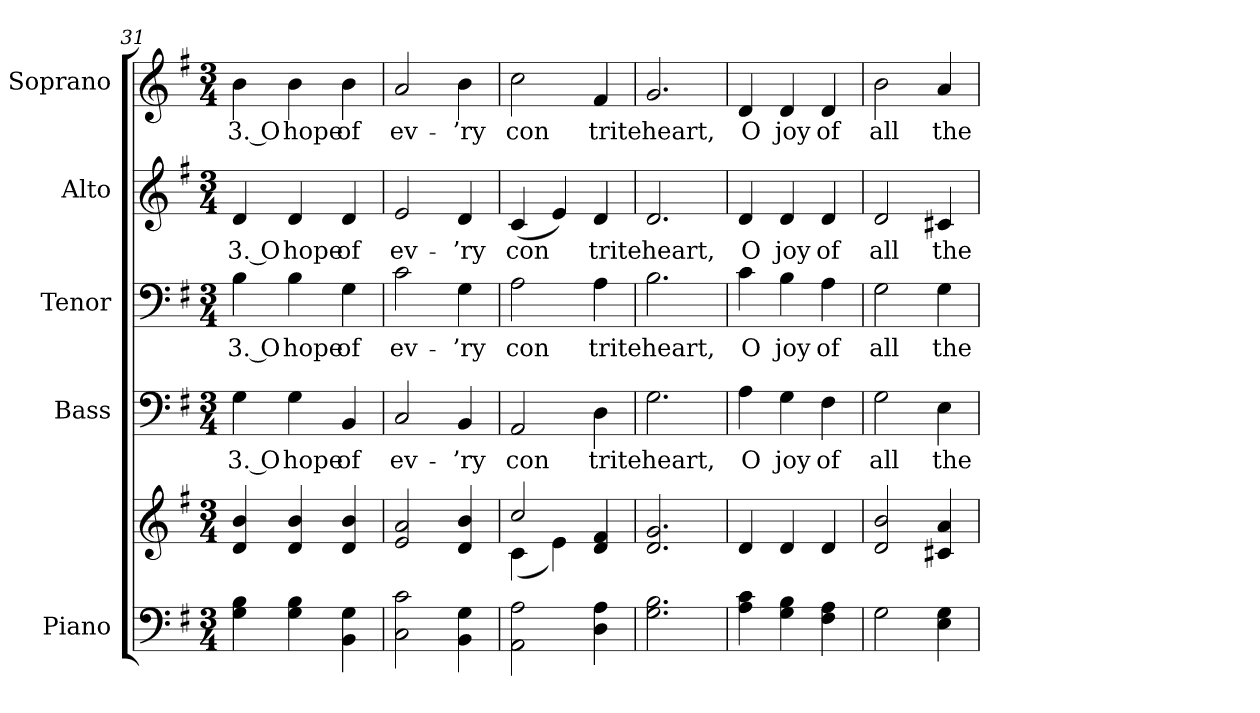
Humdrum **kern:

**kern	**kern	**kern	**text	**kern	**text	**kern	**text	**kern	**text
*part5	*part5	*part4	*part4	*part3	*part3	*part2	*part2	*part1	*part1
*staff6	*staff5	*staff4	*staff4	*staff3	*staff3	*staff2	*staff2	*staff1	*staff1
*I"Piano	*	*I"Bass	*	*I"Tenor	*	*I"Alto	*	*I"Soprano	*
*I'Pno.	*	*I'B.	*	*I'T.	*	*I'A.	*	*I'S.	*
*clefF4	*clefG2	*clefF4	*	*clefF4	*	*clefG2	*	*clefG2	*
*k[f#]	*k[f#]	*k[f#]	*	*k[f#]	*	*k[f#]	*	*k[f#]	*
*G:	*G:	*G:	*	*G:	*	*G:	*	*G:	*
*M3/4	*M3/4	*M3/4	*	*M3/4	*	*M3/4	*	*M3/4	*
=31	=31	=31	=31	=31	=31	=31	=31	=31	=31
!	!	!	!LO:LY:b:color=#000000	!	!	!	!	!	!
!	!	!	!	!	!LO:LY:b:color=#000000	!	!	!	!
!	!	!	!	!	!	!	!LO:LY:b:color=#000000	!	!
!	!	!	!	!	!	!	!	!	!LO:LY:b:color=#000000
4Gi\ 4Bi	4di/ 4bi	4Gi\	3. O	4Bi\	3. O	4di/	3. O	4bi\	3. O
!	!	!	!LO:LY:b:color=#000000	!	!	!	!	!	!
!	!	!	!	!	!LO:LY:b:color=#000000	!	!	!	!
!	!	!	!	!	!	!	!LO:LY:b:color=#000000	!	!
!	!	!	!	!	!	!	!	!	!LO:LY:b:color=#000000
4Gi\ 4Bi	4di/ 4bi	4Gi\	hope	4Bi\	hope	4di/	hope	4bi\	hope
!	!	!	!LO:LY:b:color=#000000	!	!	!	!	!	!
!	!	!	!	!	!LO:LY:b:color=#000000	!	!	!	!
!	!	!	!	!	!	!	!LO:LY:b:color=#000000	!	!
!	!	!	!	!	!	!	!	!	!LO:LY:b:color=#000000
4BBi\ 4Gi	4di/ 4bi	4BBi/	of	4Gi\	of	4di/	of	4bi\	of
=32	=32	=32	=32	=32	=32	=32	=32	=32	=32
!	!	!	!LO:LY:b:color=#000000	!	!	!	!	!	!
!	!	!	!	!	!LO:LY:b:color=#000000	!	!	!	!
!	!	!	!	!	!	!	!LO:LY:b:color=#000000	!	!
!	!	!	!	!	!	!	!	!	!LO:LY:b:color=#000000
2Ci\ 2ci	2ei/ 2ai	2Ci/	ev-	2ci\	ev-	2ei/	ev-	2ai/	ev-
!	!	!	!LO:LY:b:color=#000000	!	!	!	!	!	!
!	!	!	!	!	!LO:LY:b:color=#000000	!	!	!	!
!	!	!	!	!	!	!	!LO:LY:b:color=#000000	!	!
!	!	!	!	!	!	!	!	!	!LO:LY:b:color=#000000
4BBi\ 4Gi	4di/ 4bi	4BBi/	-’ry	4Gi\	-’ry	4di/	-’ry	4bi\	-’ry
!!LO:PB:g=z
=33	=33	=33	=33	=33	=33	=33	=33	=33	=33
*	*^	*	*	*	*	*	*	*	*
!	!	!	!	!LO:LY:b:color=#000000	!	!	!	!	!	!
!	!	!	!	!	!	!LO:LY:b:color=#000000	!	!	!	!
!	!	!	!	!	!	!	!	!LO:LY:b:color=#000000	!	!
!	!	!	!	!	!	!	!	!	!	!LO:LY:b:color=#000000
2AAi\ 2Ai	2cci/	(4ci\	2AAi/	con	2Ai\	con	(4ci/	con	2cci\	con
.	.	4ei\)	.	.	.	.	4ei/)	.	.	.
!	!	!	!	!LO:LY:b:color=#000000	!	!	!	!	!	!
!	!	!	!	!	!	!LO:LY:b:color=#000000	!	!	!	!
!	!	!	!	!	!	!	!	!LO:LY:b:color=#000000	!	!
!	!	!	!	!	!	!	!	!	!	!LO:LY:b:color=#000000
4Di\ 4Ai	4di/ 4f#i	4ryy	4Di\	trite	4Ai\	trite	4di/	trite	4f#i/	trite
*	*v	*v	*	*	*	*	*	*	*	*
=34	=34	=34	=34	=34	=34	=34	=34	=34	=34
*	*^	*	*	*	*	*	*	*	*
!	!	!	!	!LO:LY:b:color=#000000	!	!	!	!	!	!
*	*v	*v	*	*	*	*	*	*	*	*
*	*^	*	*	*	*	*	*	*	*
!	!	!	!	!	!	!LO:LY:b:color=#000000	!	!	!	!
*	*v	*v	*	*	*	*	*	*	*	*
*	*^	*	*	*	*	*	*	*	*
!	!	!	!	!	!	!	!	!LO:LY:b:color=#000000	!	!
*	*v	*v	*	*	*	*	*	*	*	*
*	*^	*	*	*	*	*	*	*	*
!	!	!	!	!	!	!	!	!	!	!LO:LY:b:color=#000000
*	*v	*v	*	*	*	*	*	*	*	*
2.Gi\ 2.Bi	2.di/ 2.gi	2.Gi\	heart,	2.Bi\	heart,	2.di/	heart,	2.gi/	heart,
=35	=35	=35	=35	=35	=35	=35	=35	=35	=35
!	!	!	!LO:LY:b:color=#000000	!	!	!	!	!	!
!	!	!	!	!	!LO:LY:b:color=#000000	!	!	!	!
!	!	!	!	!	!	!	!LO:LY:b:color=#000000	!	!
!	!	!	!	!	!	!	!	!	!LO:LY:b:color=#000000
4Ai\ 4ci	4di/	4Ai\	O	4ci\	O	4di/	O	4di/	O
!	!	!	!LO:LY:b:color=#000000	!	!	!	!	!	!
!	!	!	!	!	!LO:LY:b:color=#000000	!	!	!	!
!	!	!	!	!	!	!	!LO:LY:b:color=#000000	!	!
!	!	!	!	!	!	!	!	!	!LO:LY:b:color=#000000
4Gi\ 4Bi	4di/	4Gi\	joy	4Bi\	joy	4di/	joy	4di/	joy
!	!	!	!LO:LY:b:color=#000000	!	!	!	!	!	!
!	!	!	!	!	!LO:LY:b:color=#000000	!	!	!	!
!	!	!	!	!	!	!	!LO:LY:b:color=#000000	!	!
!	!	!	!	!	!	!	!	!	!LO:LY:b:color=#000000
4F#i\ 4Ai	4di/	4F#i\	of	4Ai\	of	4di/	of	4di/	of
!!LO:PB:g=z
=36	=36	=36	=36	=36	=36	=36	=36	=36	=36
!	!	!	!LO:LY:b:color=#000000	!	!	!	!	!	!
!	!	!	!	!	!LO:LY:b:color=#000000	!	!	!	!
!	!	!	!	!	!	!	!LO:LY:b:color=#000000	!	!
!	!	!	!	!	!	!	!	!	!LO:LY:b:color=#000000
2Gi\	2di/ 2bi	2Gi\	all	2Gi\	all	2di/	all	2bi\	all
!	!	!	!LO:LY:b:color=#000000	!	!	!	!	!	!
!	!	!	!	!	!LO:LY:b:color=#000000	!	!	!	!
!	!	!	!	!	!	!	!LO:LY:b:color=#000000	!	!
!	!	!	!	!	!	!	!	!	!LO:LY:b:color=#000000
4Ei\ 4Gi	4c#Xi/ 4ai	4Ei\	the	4Gi\	the	4c#Xi/	the	4ai/	the
=	=	=	=	=	=	=	=	=	=
*-	*-	*-	*-	*-	*-	*-	*-	*-	*-
